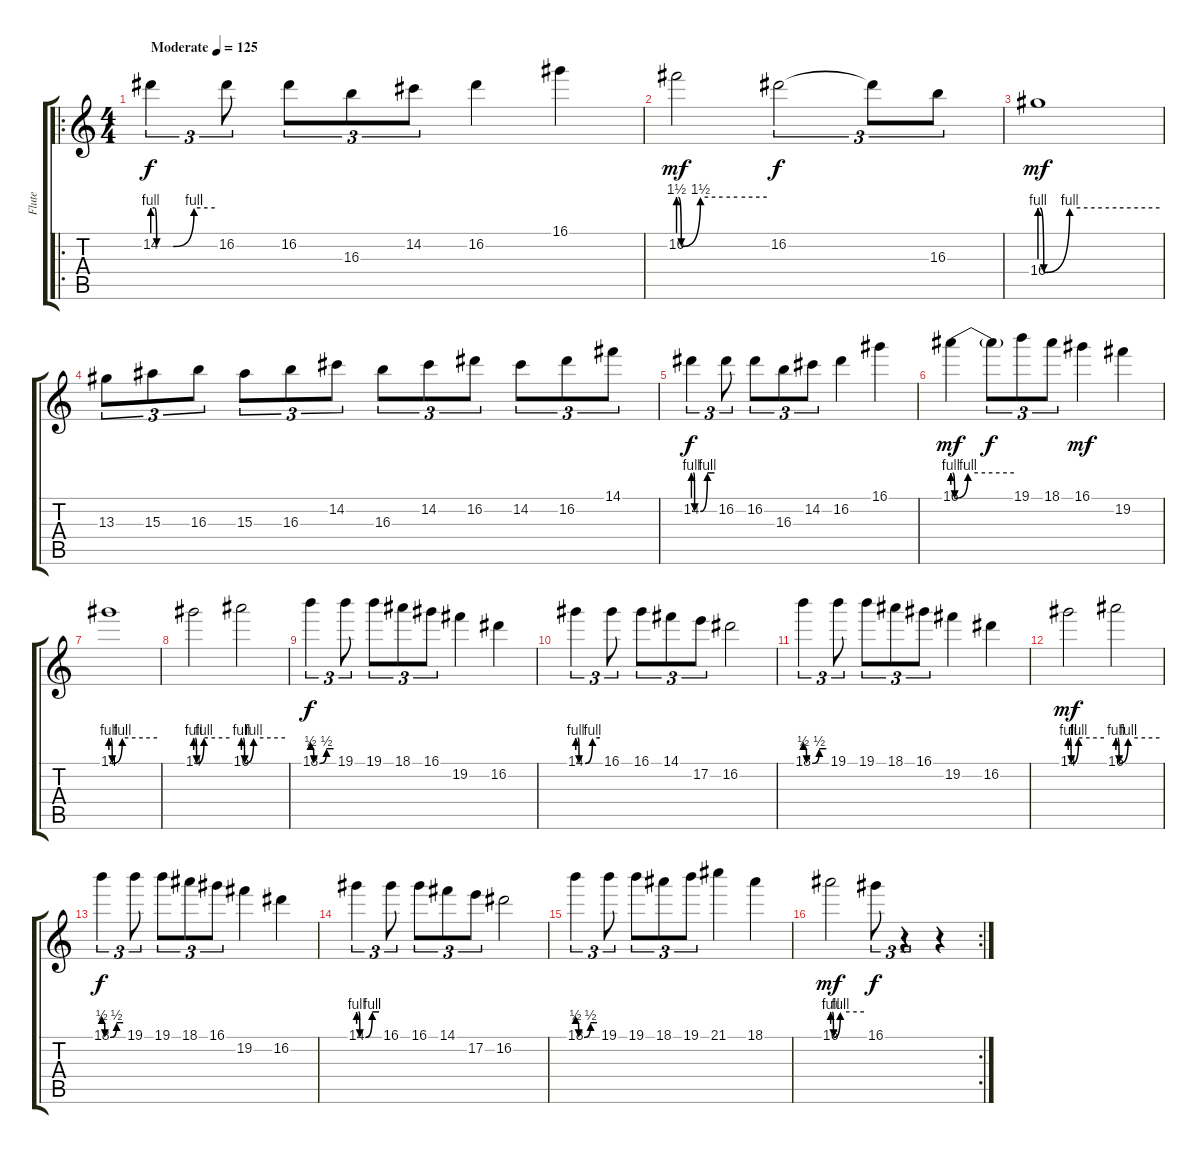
\track ("Flute" "Flute") {instrument flute}
\staff {score tabs}
\tuning (E5 B4 G4 D4 A3 E3) {hide}
\ro
\ts (4 4)
\tempo (125 "Moderate")
\clef g2
\ks c
14.2{be (custom 0 4 2 4 4 0 20 0 40 4 60 4)}.4{tu (3 2) dy f instrument flute} 16.2.8{tu (3 2)} 16.2.8{tu (3 2)} 16.3.8{tu (3 2)} 14.2.8{tu (3 2)} 16.2.4 16.1.4 |
16.2{be (custom 0 6 2 0 15 6 30 6 40 6 60 6)}.2{dy mf} 16.2.2{tu (3 2) dy f} 16.2{t}.8{tu (3 2)} 16.3.8{tu (3 2)} |
16.4{be (custom 0 4 2 0 15 4 60 4)}.1{dy mf} |
13.3.8{tu (3 2)} 15.3.8{tu (3 2)} 16.3.8{tu (3 2)} 15.3.8{tu (3 2)} 16.3.8{tu (3 2)} 14.2.8{tu (3 2)} 16.3.8{tu (3 2)} 14.2.8{tu (3 2)} 16.2.8{tu (3 2)} 14.2.8{tu (3 2)} 16.2.8{tu (3 2)} 14.1.8{tu (3 2)} |
14.2{be (custom 0 4 2 4 4 0 20 0 40 4 60 4)}.4{tu (3 2) dy f} 16.2.8{tu (3 2)} 16.2.8{tu (3 2)} 16.3.8{tu (3 2)} 14.2.8{tu (3 2)} 16.2.4 16.1.4 |
16.1{be (custom 0 4 2 0 15 4 60 4)}.4{dy mf} 16.1{t}.8{tu (3 2) dy f} 19.1.8{tu (3 2)} 18.1.8{tu (3 2)} 16.1.4{dy mf} 19.2.4 |
14.1{be (custom 0 4 2 0 15 4 60 4)}.1 |
14.1{be (custom 0 4 2 0 15 4 60 4)}.2 16.1{be (custom 0 4 2 0 15 4 60 4)}.2 |
18.1{be (custom 0 2 2 2 4 0 20 0 40 2 60 2)}.4{tu (3 2) dy f} 19.1.8{tu (3 2)} 19.1.8{tu (3 2)} 18.1.8{tu (3 2)} 16.1.8{tu (3 2)} 19.2.4 16.2.4 |
14.1{be (custom 0 4 2 4 4 0 20 0 40 4 60 4)}.4{tu (3 2)} 16.1.8{tu (3 2)} 16.1.8{tu (3 2)} 14.1.8{tu (3 2)} 17.2.8{tu (3 2)} 16.2.2 |
18.1{be (custom 0 2 2 2 4 0 20 0 40 2 60 2)}.4{tu (3 2)} 19.1.8{tu (3 2)} 19.1.8{tu (3 2)} 18.1.8{tu (3 2)} 16.1.8{tu (3 2)} 19.2.4 16.2.4 |
14.1{be (custom 0 4 2 0 15 4 60 4)}.2{dy mf} 16.1{be (custom 0 4 2 0 15 4 60 4)}.2 |
18.1{be (custom 0 2 2 2 4 0 20 0 40 2 60 2)}.4{tu (3 2) dy f} 19.1.8{tu (3 2)} 19.1.8{tu (3 2)} 18.1.8{tu (3 2)} 16.1.8{tu (3 2)} 19.2.4 16.2.4 |
14.1{be (custom 0 4 2 4 4 0 20 0 40 4 60 4)}.4{tu (3 2)} 16.1.8{tu (3 2)} 16.1.8{tu (3 2)} 14.1.8{tu (3 2)} 17.2.8{tu (3 2)} 16.2.2 |
18.1{be (custom 0 2 2 2 4 0 20 0 40 2 60 2)}.4{tu (3 2)} 19.1.8{tu (3 2)} 19.1.8{tu (3 2)} 18.1.8{tu (3 2)} 19.1.8{tu (3 2)} 21.1.4 18.1.4 |
\rc 2
16.1{be (custom 0 4 2 0 15 4 60 4)}.2{dy mf} 16.1.8{tu (3 2) dy f} r.4{tu (3 2)} r.4
